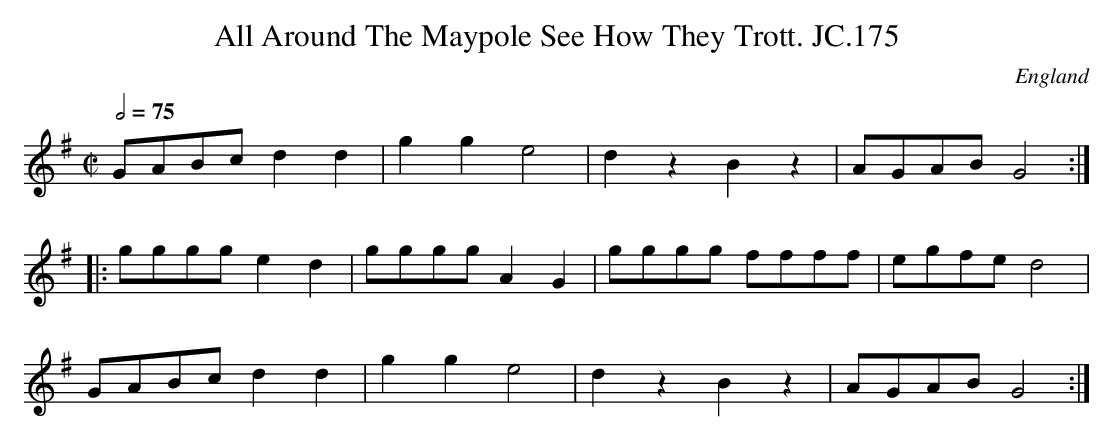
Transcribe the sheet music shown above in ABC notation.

X:1
T:All Around The Maypole See How They Trott. JC.175
O:England
M:C|
L:1/8
Q:2/4=75
K:G major
GABc d2d2|\
g2g2 e4|d2z2 B2z2|AGAB G4:|!
|:gggg e2d2|gggg A2G2|gggg ffff|egfe d4|!
GABc d2d2|g2g2 e4|d2z2 B2z2|AGAB G4:|
